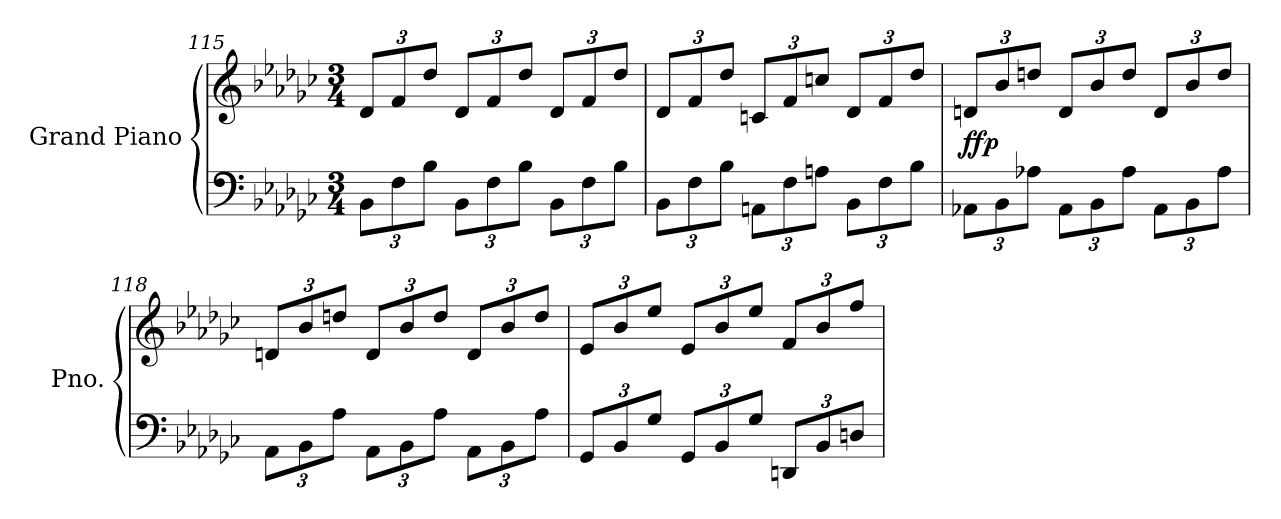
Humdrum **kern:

**kern	**kern	**dynam
*part1	*part1	*part1
*staff2	*staff1	*staff1/2
*I"Grand Piano	*	*
*I'Pno.	*	*
!!LO:PB:g=z
*clefF4	*clefG2	*
*k[b-e-a-d-g-c-]	*k[b-e-a-d-g-c-]	*
*M3/4	*M3/4	*
*Xbrackettup	*Xbrackettup	*
=115	=115	=115
12BB-\L	12d-/L	.
12F\	12f/	.
12B-\J	12dd-/J	.
12BB-\L	12d-/L	.
12F\	12f/	.
12B-\J	12dd-/J	.
12BB-\L	12d-/L	.
12F\	12f/	.
12B-\J	12dd-/J	.
=116	=116	=116
12BB-\L	12d-/L	.
12F\	12f/	.
12B-\J	12dd-/J	.
12AAn\L	12cn/L	.
12F\	12f/	.
12An\J	12ccn/J	.
12BB-\L	12d-/L	.
12F\	12f/	.
12B-\J	12dd-/J	.
=117	=117	=117
!	!	!LO:DY:b
!	!	!LO:DY:n=1:b
12AA-X\L	12dn/L	ff p
12BB-\	12b-/	.
12A-X\J	12ddn/J	.
12AA-\L	12d/L	.
12BB-\	12b-/	.
12A-\J	12dd/J	.
12AA-\L	12d/L	.
12BB-\	12b-/	.
12A-\J	12dd/J	.
=118	=118	=118
12AA-\L	12dn/L	.
12BB-\	12b-/	.
12A-\J	12ddn/J	.
12AA-\L	12d/L	.
12BB-\	12b-/	.
12A-\J	12dd/J	.
12AA-\L	12d/L	.
12BB-\	12b-/	.
12A-\J	12dd/J	.
!!LO:LB:g=z
=119	=119	=119
12GG-/L	12e-/L	.
12BB-/	12b-/	.
12G-/J	12ee-/J	.
12GG-/L	12e-/L	.
12BB-/	12b-/	.
12G-/J	12ee-/J	.
12DDn/L	12f/L	.
12BB-/	12b-/	.
12Dn/J	12ff/J	.
=	=	=
*-	*-	*-
